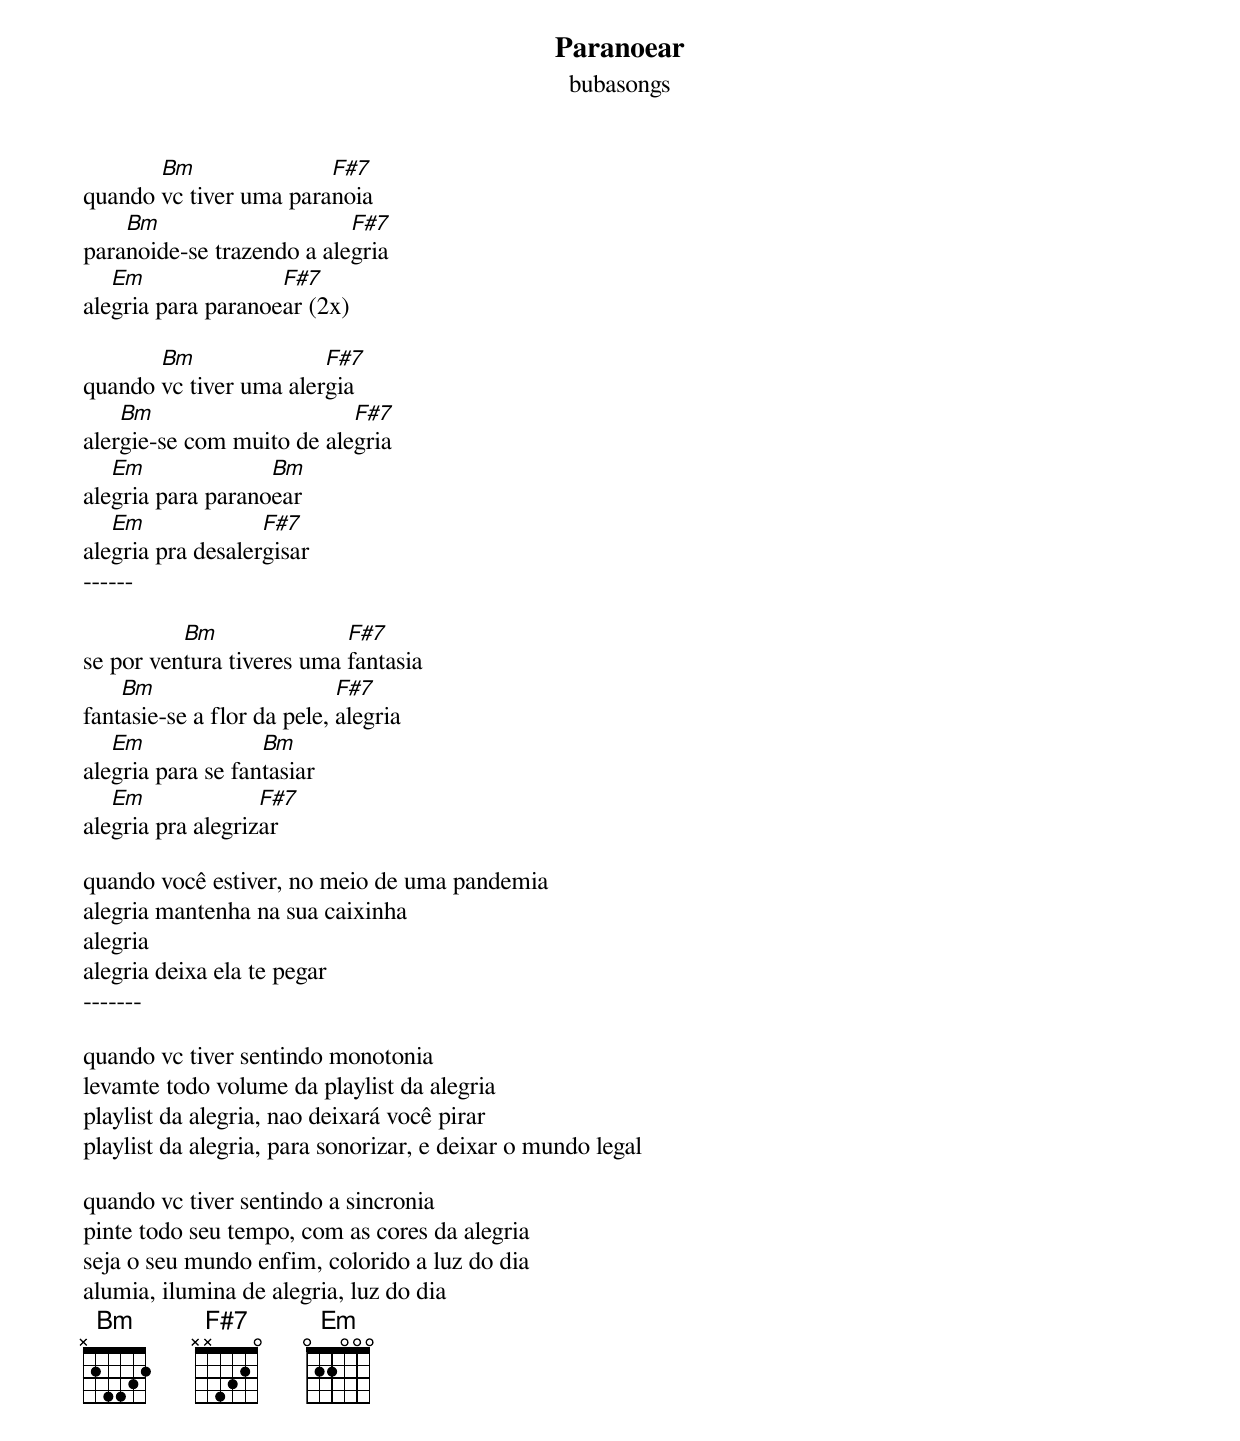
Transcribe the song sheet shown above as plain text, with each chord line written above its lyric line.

Paranoear
bubasongs

       Bm               F#7
quando vc tiver uma paranoia
    Bm                     F#7
paranoide-se trazendo a alegria
   Em               F#7
alegria para paranoear (2x)

       Bm               F#7
quando vc tiver uma alergia
    Bm                     F#7
alergie-se com muito de alegria
   Em              Bm
alegria para paranoear
   Em              F#7
alegria pra desalergisar
------

          Bm               F#7
se por ventura tiveres uma fantasia
    Bm                      F#7
fantasie-se a flor da pele, alegria
   Em              Bm
alegria para se fantasiar
   Em              F#7
alegria pra alegrizar

quando você estiver, no meio de uma pandemia
alegria mantenha na sua caixinha
alegria
alegria deixa ela te pegar
-------

quando vc tiver sentindo monotonia
levamte todo volume da playlist da alegria
playlist da alegria, nao deixará você pirar
playlist da alegria, para sonorizar, e deixar o mundo legal

quando vc tiver sentindo a sincronia
pinte todo seu tempo, com as cores da alegria
seja o seu mundo enfim, colorido a luz do dia
alumia, ilumina de alegria, luz do dia
